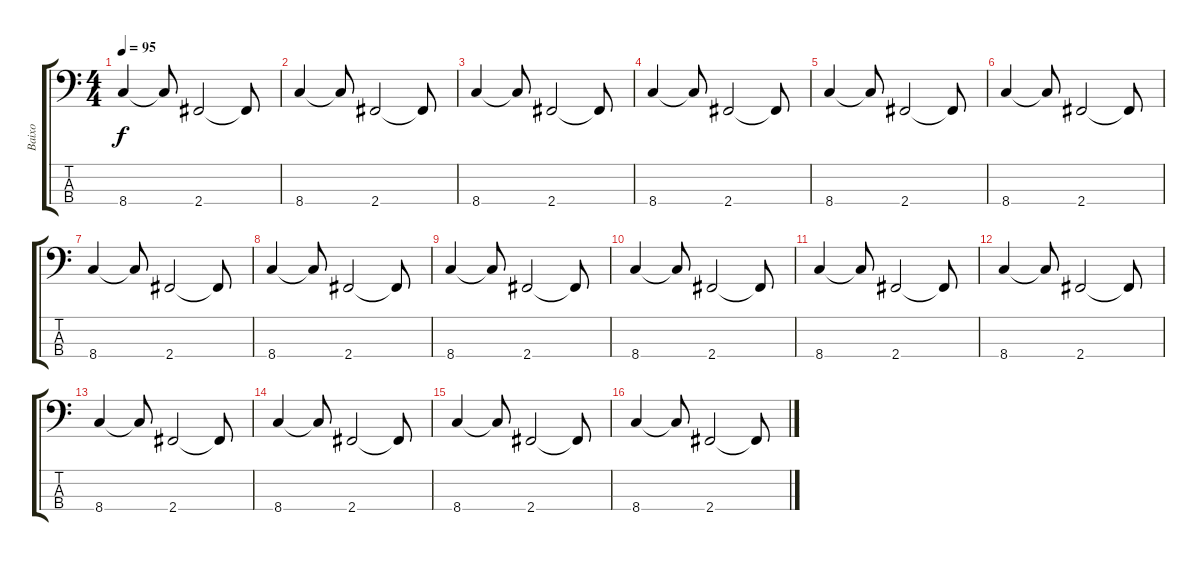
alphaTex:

\track ("Baixo" "Baixo") {instrument electricbasspick}
\staff {score tabs}
\tuning (G2 D2 A1 E1) {hide}
\ts (4 4)
\tempo 95
\clef f4
\ks c
8.4.4{dy f} 8.4{t}.8 2.4.2 2.4{t}.8 |
8.4.4 8.4{t}.8 2.4.2 2.4{t}.8 |
8.4.4 8.4{t}.8 2.4.2 2.4{t}.8 |
8.4.4 8.4{t}.8 2.4.2 2.4{t}.8 |
8.4.4 8.4{t}.8 2.4.2 2.4{t}.8 |
8.4.4 8.4{t}.8 2.4.2 2.4{t}.8 |
8.4.4 8.4{t}.8 2.4.2 2.4{t}.8 |
8.4.4 8.4{t}.8 2.4.2 2.4{t}.8 |
8.4.4 8.4{t}.8 2.4.2 2.4{t}.8 |
8.4.4 8.4{t}.8 2.4.2 2.4{t}.8 |
8.4.4 8.4{t}.8 2.4.2 2.4{t}.8 |
8.4.4 8.4{t}.8 2.4.2 2.4{t}.8 |
8.4.4 8.4{t}.8 2.4.2 2.4{t}.8 |
8.4.4 8.4{t}.8 2.4.2 2.4{t}.8 |
8.4.4 8.4{t}.8 2.4.2 2.4{t}.8 |
8.4.4 8.4{t}.8 2.4.2 2.4{t}.8
